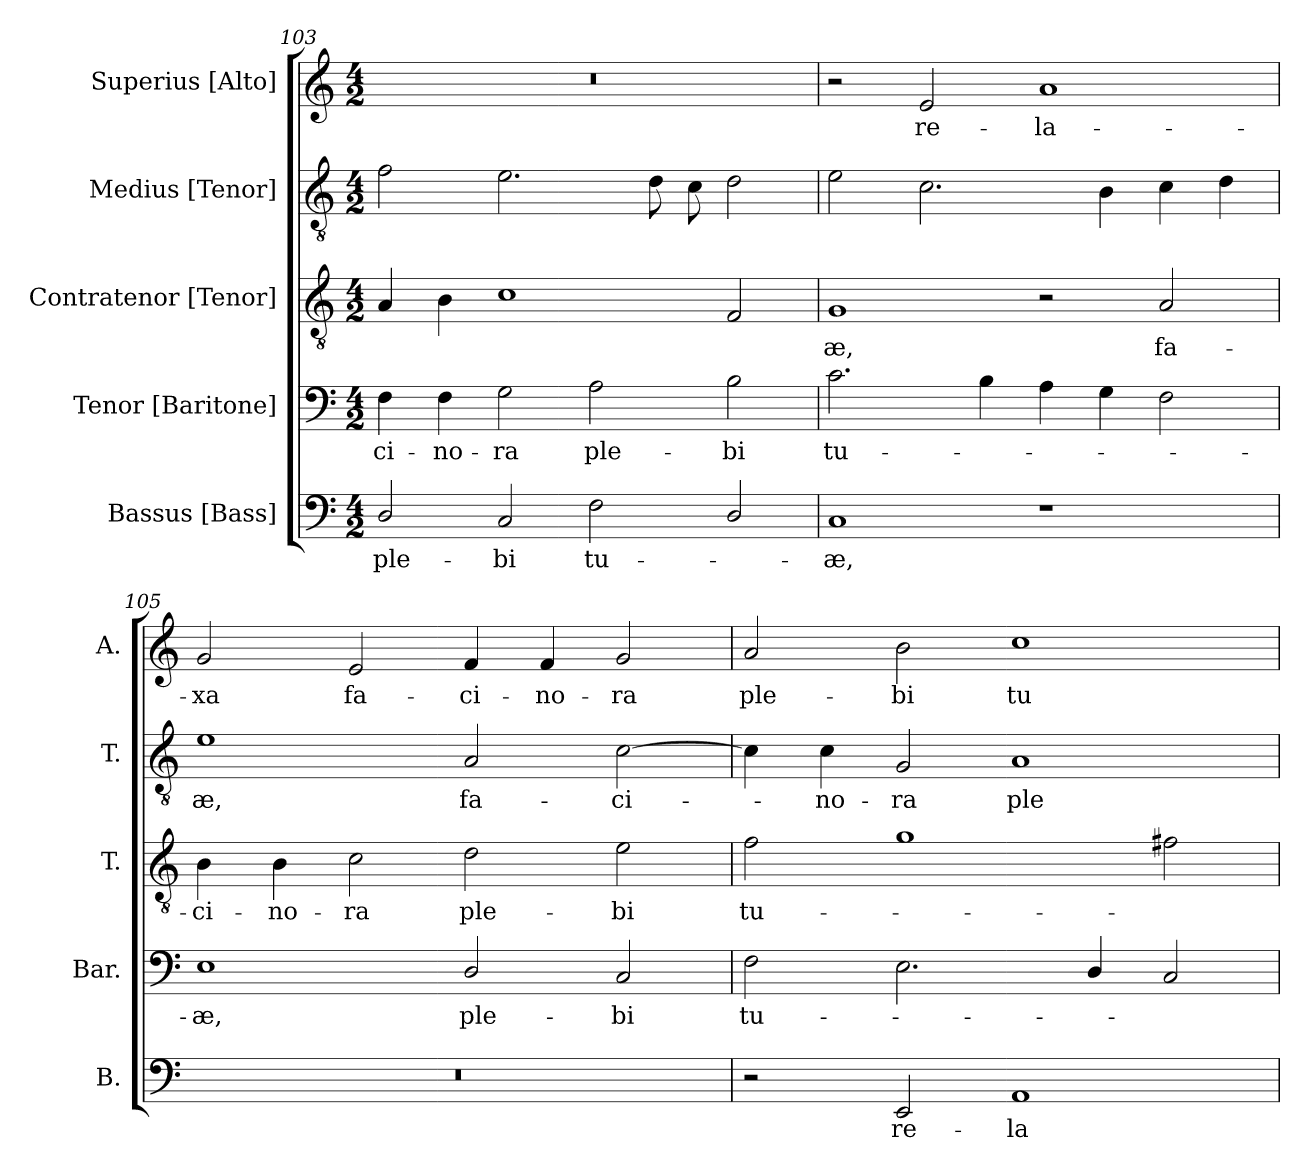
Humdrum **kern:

**kern	**text	**kern	**text	**kern	**text	**kern	**text	**kern	**text
*part5	*part5	*part4	*part4	*part3	*part3	*part2	*part2	*part1	*part1
*staff5	*staff5	*staff4	*staff4	*staff3	*staff3	*staff2	*staff2	*staff1	*staff1
*I"Bassus [Bass]	*	*I"Tenor [Baritone]	*	*I"Contratenor [Tenor]	*	*I"Medius [Tenor]	*	*I"Superius [Alto]	*
*I'B.	*	*I'Bar.	*	*I'T.	*	*I'T.	*	*I'A.	*
*clefF4	*	*clefF4	*	*clefGv2	*	*clefGv2	*	*clefG2	*
*	*	*	*	*ITrd7c12	*	*ITrd7c12	*	*	*
*k[]	*	*k[]	*	*k[]	*	*k[]	*	*k[]	*
*C:	*	*C:	*	*C:	*	*C:	*	*C:	*
*M4/2	*	*M4/2	*	*M4/2	*	*M4/2	*	*M4/2	*
=103	=103	=103	=103	=103	=103	=103	=103	=103	=103
!	!LO:LY:b:color=#000000	!	!	!	!	!	!	!	!
!	!	!	!LO:LY:b:color=#000000	!	!	!	!	!LO:N:vis=1	!
2Di/	ple-	4Fi\	-ci-	4AAi/	.	2Fi\	.	0r	.
!	!	!	!LO:LY:b:color=#000000	!	!	!	!	!	!
.	.	4Fi\	-no-	4BBi\	.	.	.	.	.
!	!LO:LY:b:color=#000000	!	!	!	!	!	!	!	!
!	!	!	!LO:LY:b:color=#000000	!	!	!	!	!	!
2Ci/	-bi	2Gi\	-ra	1Ci	.	2.Ei\	.	.	.
!	!LO:LY:b:color=#000000	!	!	!	!	!	!	!	!
!	!	!	!LO:LY:b:color=#000000	!	!	!	!	!	!
2Fi\	tu-	2Ai\	ple-	.	.	.	.	.	.
.	.	.	.	.	.	8Di\	.	.	.
.	.	.	.	.	.	8Ci\	.	.	.
!	!	!	!LO:LY:b:color=#000000	!	!	!	!	!	!
2Di/	.	2Bi\	-bi	2FFi/	.	2Di\	.	.	.
=104	=104	=104	=104	=104	=104	=104	=104	=104	=104
!	!LO:LY:b:color=#000000	!	!	!	!	!	!	!	!
!	!	!	!LO:LY:b:color=#000000	!	!	!	!	!	!
!	!	!	!	!	!LO:LY:b:color=#000000	!	!	!	!
1Ci	-æ,	2.ci\	tu-	1GGi	-æ,	2Ei\	.	2r	.
!	!	!	!	!	!	!	!	!	!LO:LY:b:color=#000000
.	.	.	.	.	.	2.Ci\	.	2ei/	re-
.	.	4Bi\	.	.	.	.	.	.	.
!	!	!	!	!	!	!	!	!	!LO:LY:b:color=#000000
1r	.	4Ai\	.	2r	.	.	.	1ai	-la-
.	.	4Gi\	.	.	.	4BBi\	.	.	.
!	!	!	!	!	!LO:LY:b:color=#000000	!	!	!	!
.	.	2Fi\	.	2AAi/	fa-	4Ci\	.	.	.
.	.	.	.	.	.	4Di\	.	.	.
!!LO:PB:g=z
=105	=105	=105	=105	=105	=105	=105	=105	=105	=105
!LO:N:vis=1	!	!	!	!	!	!	!	!	!
!	!	!	!LO:LY:b:color=#000000	!	!	!	!	!	!
!	!	!	!	!	!LO:LY:b:color=#000000	!	!	!	!
!	!	!	!	!	!	!	!LO:LY:b:color=#000000	!	!
!	!	!	!	!	!	!	!	!	!LO:LY:b:color=#000000
0r	.	1Ei	-æ,	4BBi\	-ci-	1Ei	-æ,	2gi/	-xa
!	!	!	!	!	!LO:LY:b:color=#000000	!	!	!	!
.	.	.	.	4BBi\	-no-	.	.	.	.
!	!	!	!	!	!LO:LY:b:color=#000000	!	!	!	!
!	!	!	!	!	!	!	!	!	!LO:LY:b:color=#000000
.	.	.	.	2Ci\	-ra	.	.	2ei/	fa-
!	!	!	!LO:LY:b:color=#000000	!	!	!	!	!	!
!	!	!	!	!	!LO:LY:b:color=#000000	!	!	!	!
!	!	!	!	!	!	!	!LO:LY:b:color=#000000	!	!
!	!	!	!	!	!	!	!	!	!LO:LY:b:color=#000000
.	.	2Di/	ple-	2Di\	ple-	2AAi/	fa-	4fi/	-ci-
!	!	!	!	!	!	!	!	!	!LO:LY:b:color=#000000
.	.	.	.	.	.	.	.	4fi/	-no-
!	!	!	!LO:LY:b:color=#000000	!	!	!	!	!	!
!	!	!	!	!	!LO:LY:b:color=#000000	!	!	!	!
!	!	!	!	!	!	!	!LO:LY:b:color=#000000	!	!
!	!	!	!	!	!	!	!	!	!LO:LY:b:color=#000000
.	.	2Ci/	-bi	2Ei\	-bi	[2Ci\	-ci-	2gi/	-ra
=106	=106	=106	=106	=106	=106	=106	=106	=106	=106
!	!	!	!LO:LY:b:color=#000000	!	!	!	!	!	!
!	!	!	!	!	!LO:LY:b:color=#000000	!	!	!	!
!	!	!	!	!	!	!	!	!	!LO:LY:b:color=#000000
2r	.	2Fi\	tu-	2Fi\	tu-	4Ci\]	.	2ai/	ple-
!	!	!	!	!	!	!	!LO:LY:b:color=#000000	!	!
.	.	.	.	.	.	4Ci\	-no-	.	.
!	!LO:LY:b:color=#000000	!	!	!	!	!	!	!	!
!	!	!	!	!	!	!	!LO:LY:b:color=#000000	!	!
!	!	!	!	!	!	!	!	!	!LO:LY:b:color=#000000
2EEi/	re-	2.Ei\	.	1Gi	.	2GGi/	-ra	2bi\	-bi
!	!LO:LY:b:color=#000000	!	!	!	!	!	!	!	!
!	!	!	!	!	!	!	!LO:LY:b:color=#000000	!	!
!	!	!	!	!	!	!	!	!	!LO:LY:b:color=#000000
1AAi	-la-	.	.	.	.	1AAi	ple-	1cci	tu-
.	.	4Di/	.	.	.	.	.	.	.
.	.	2Ci/	.	2F#Xi\	.	.	.	.	.
=	=	=	=	=	=	=	=	=	=
*-	*-	*-	*-	*-	*-	*-	*-	*-	*-
